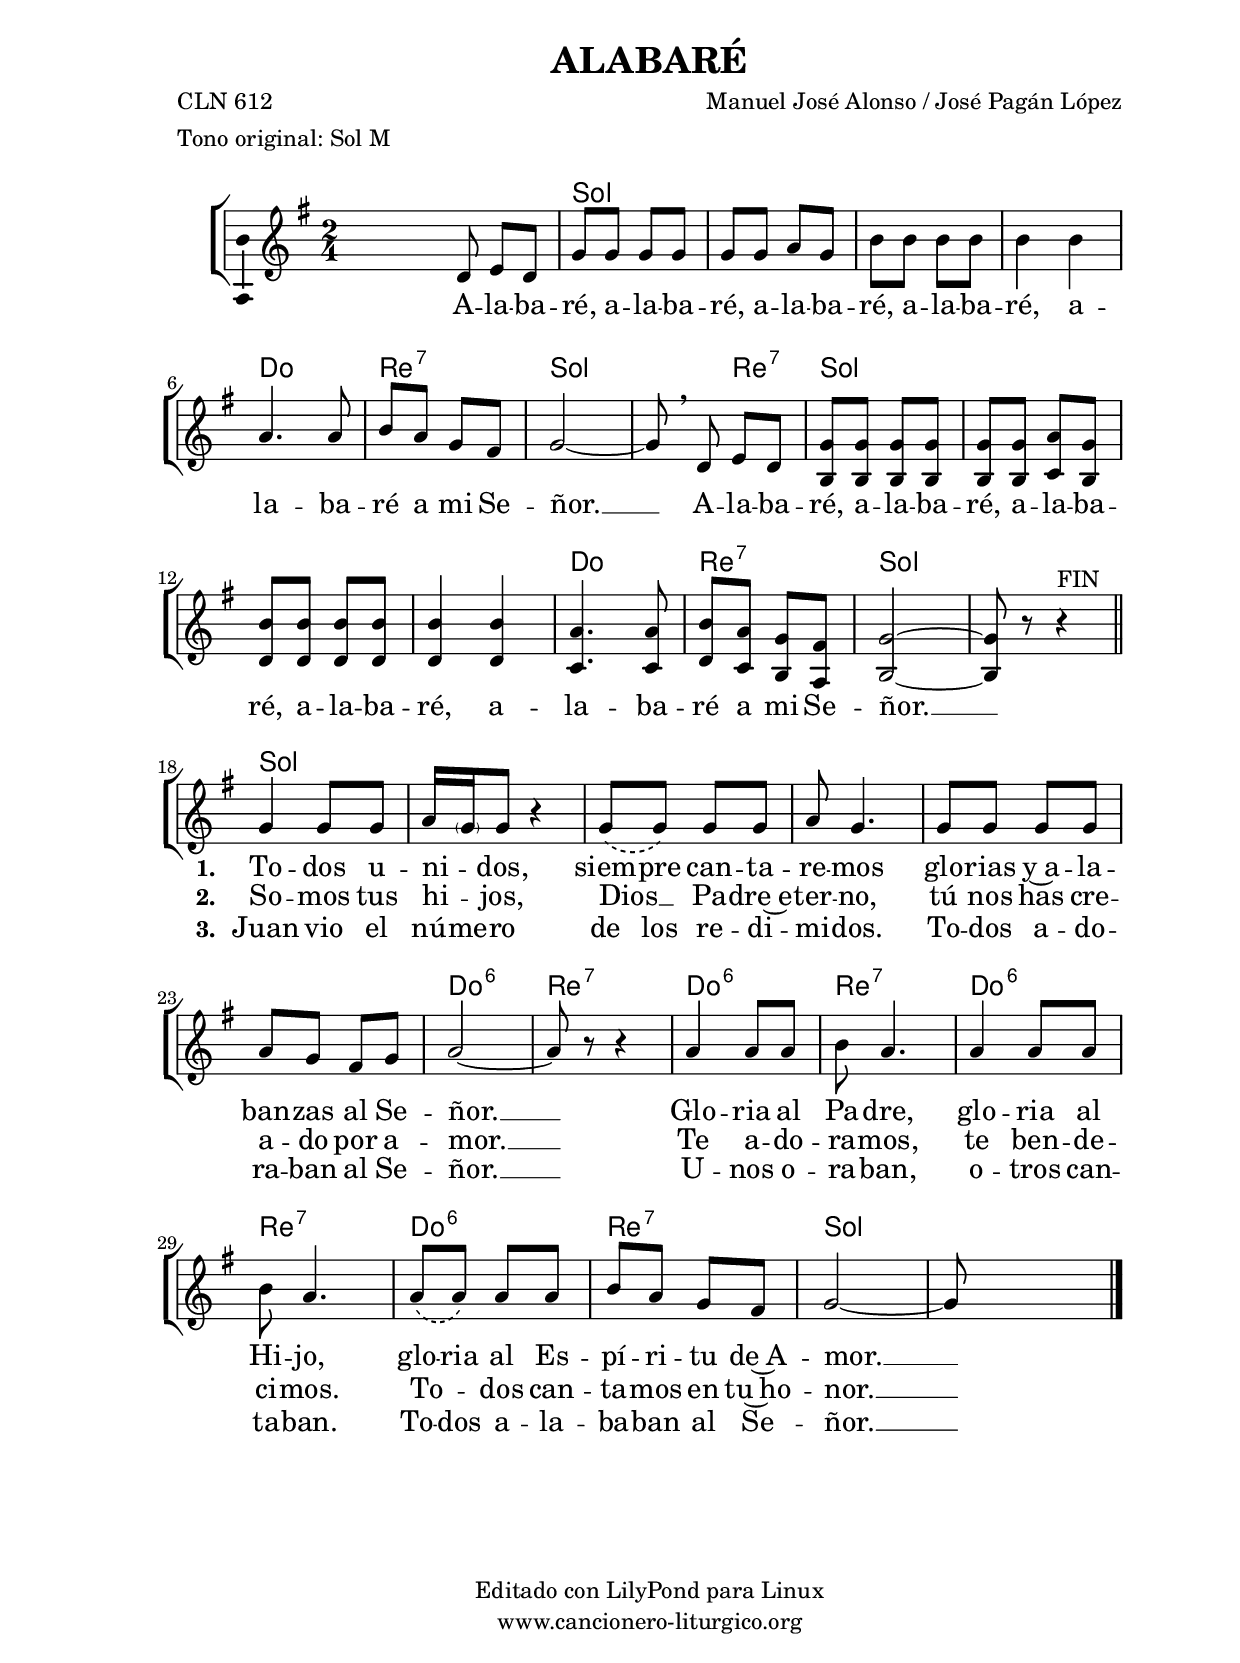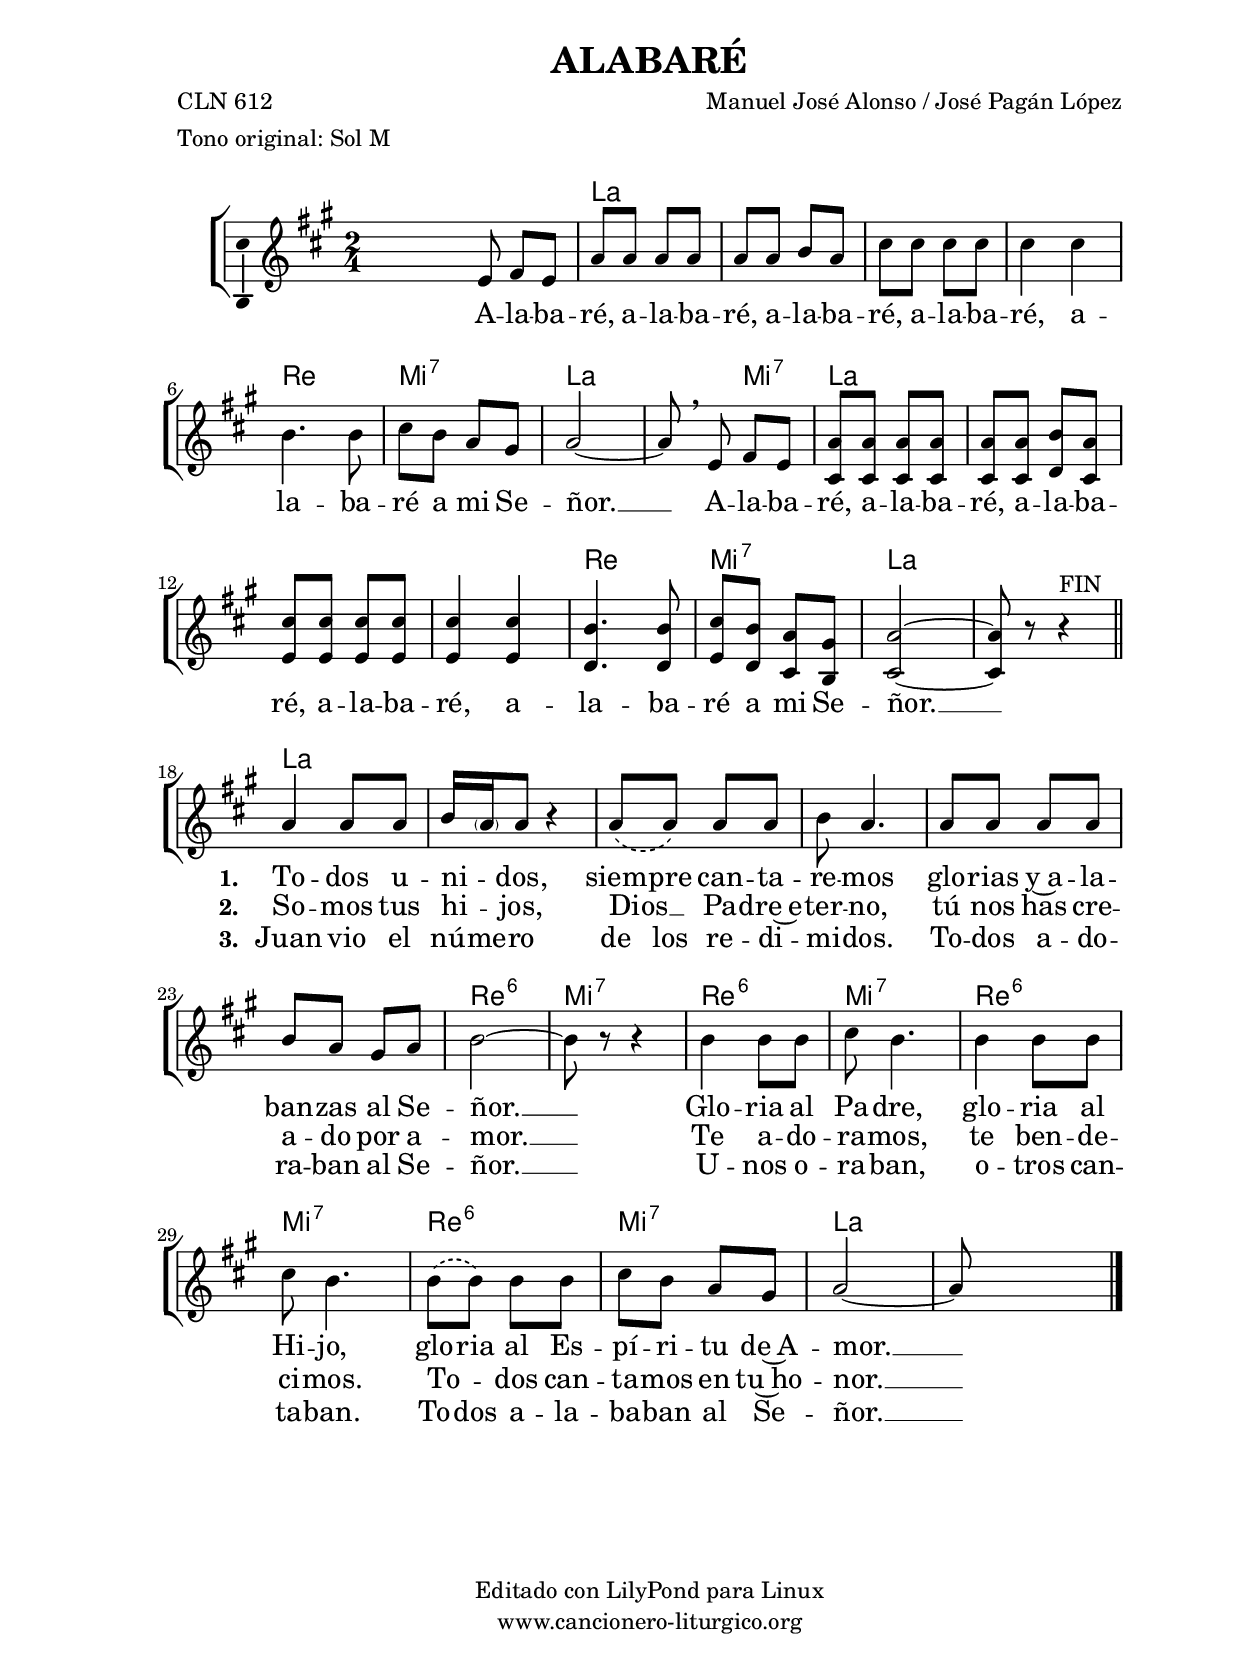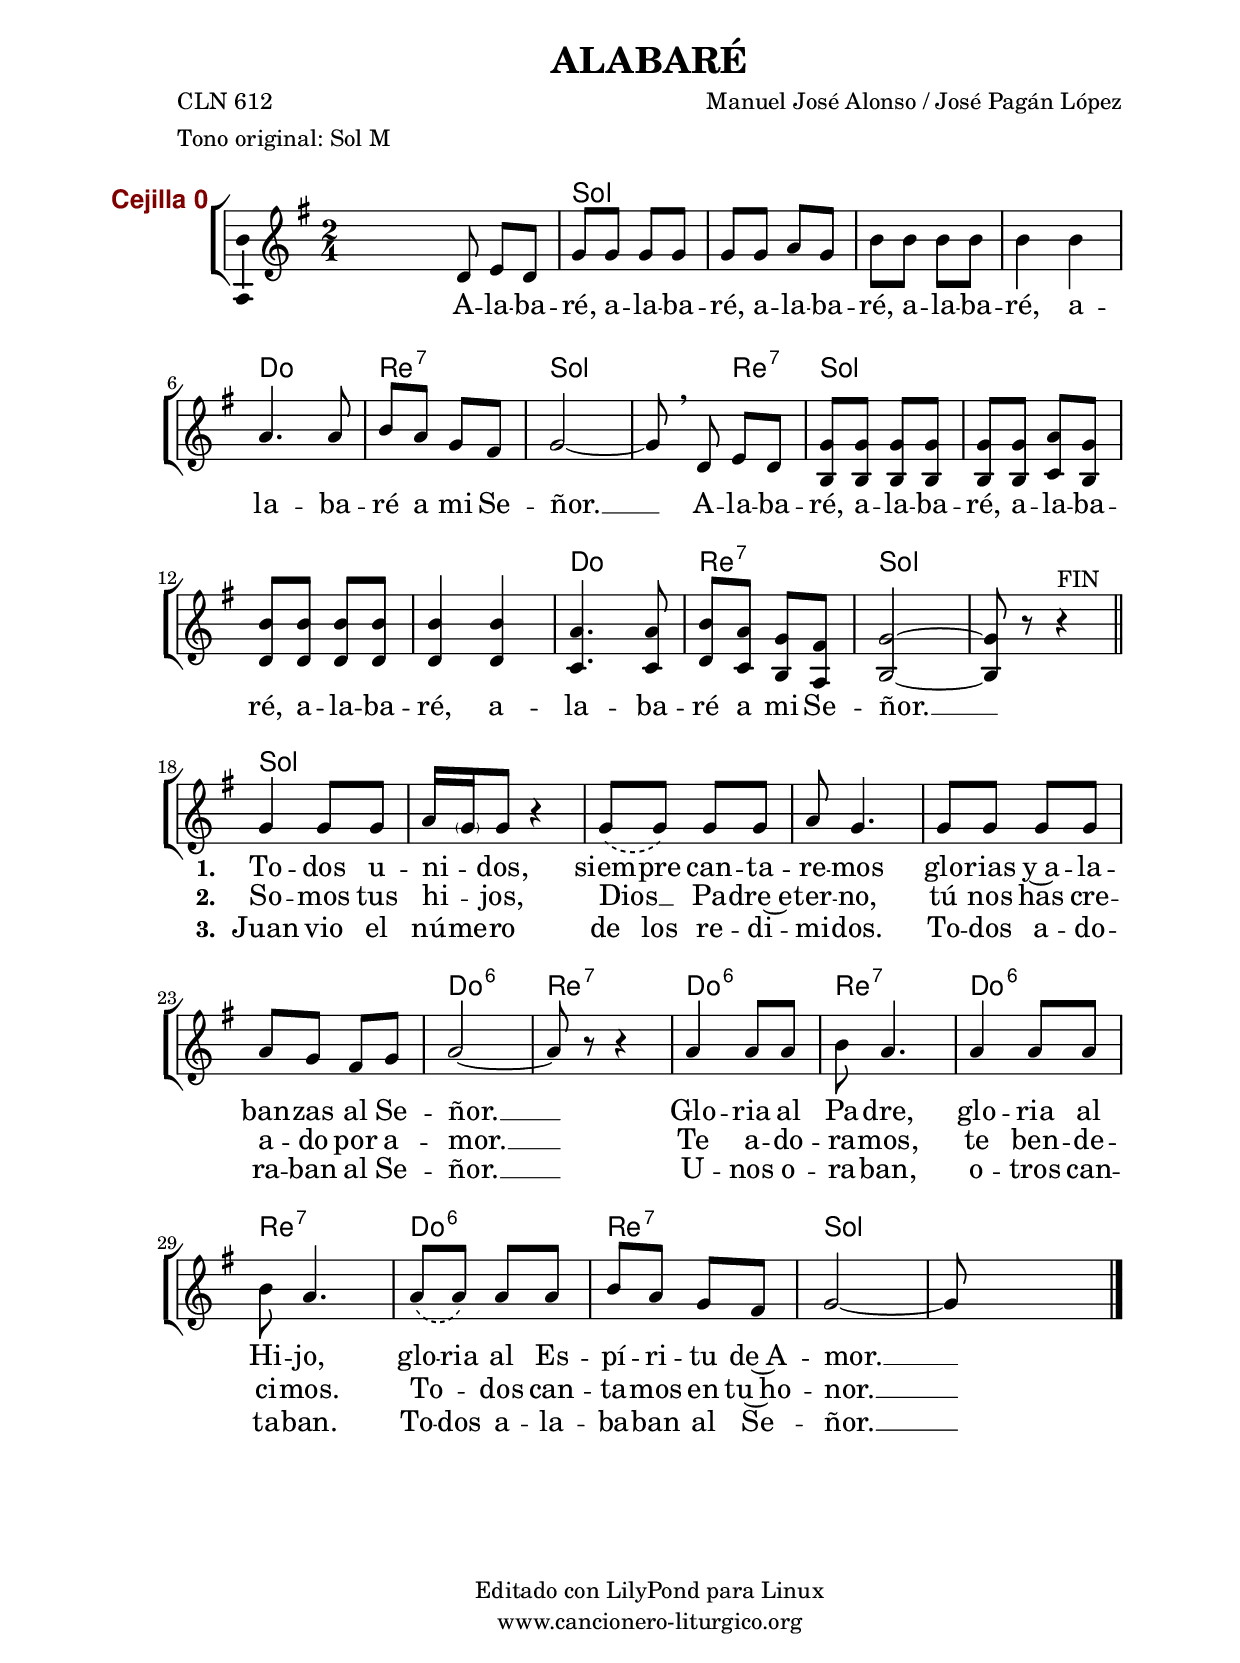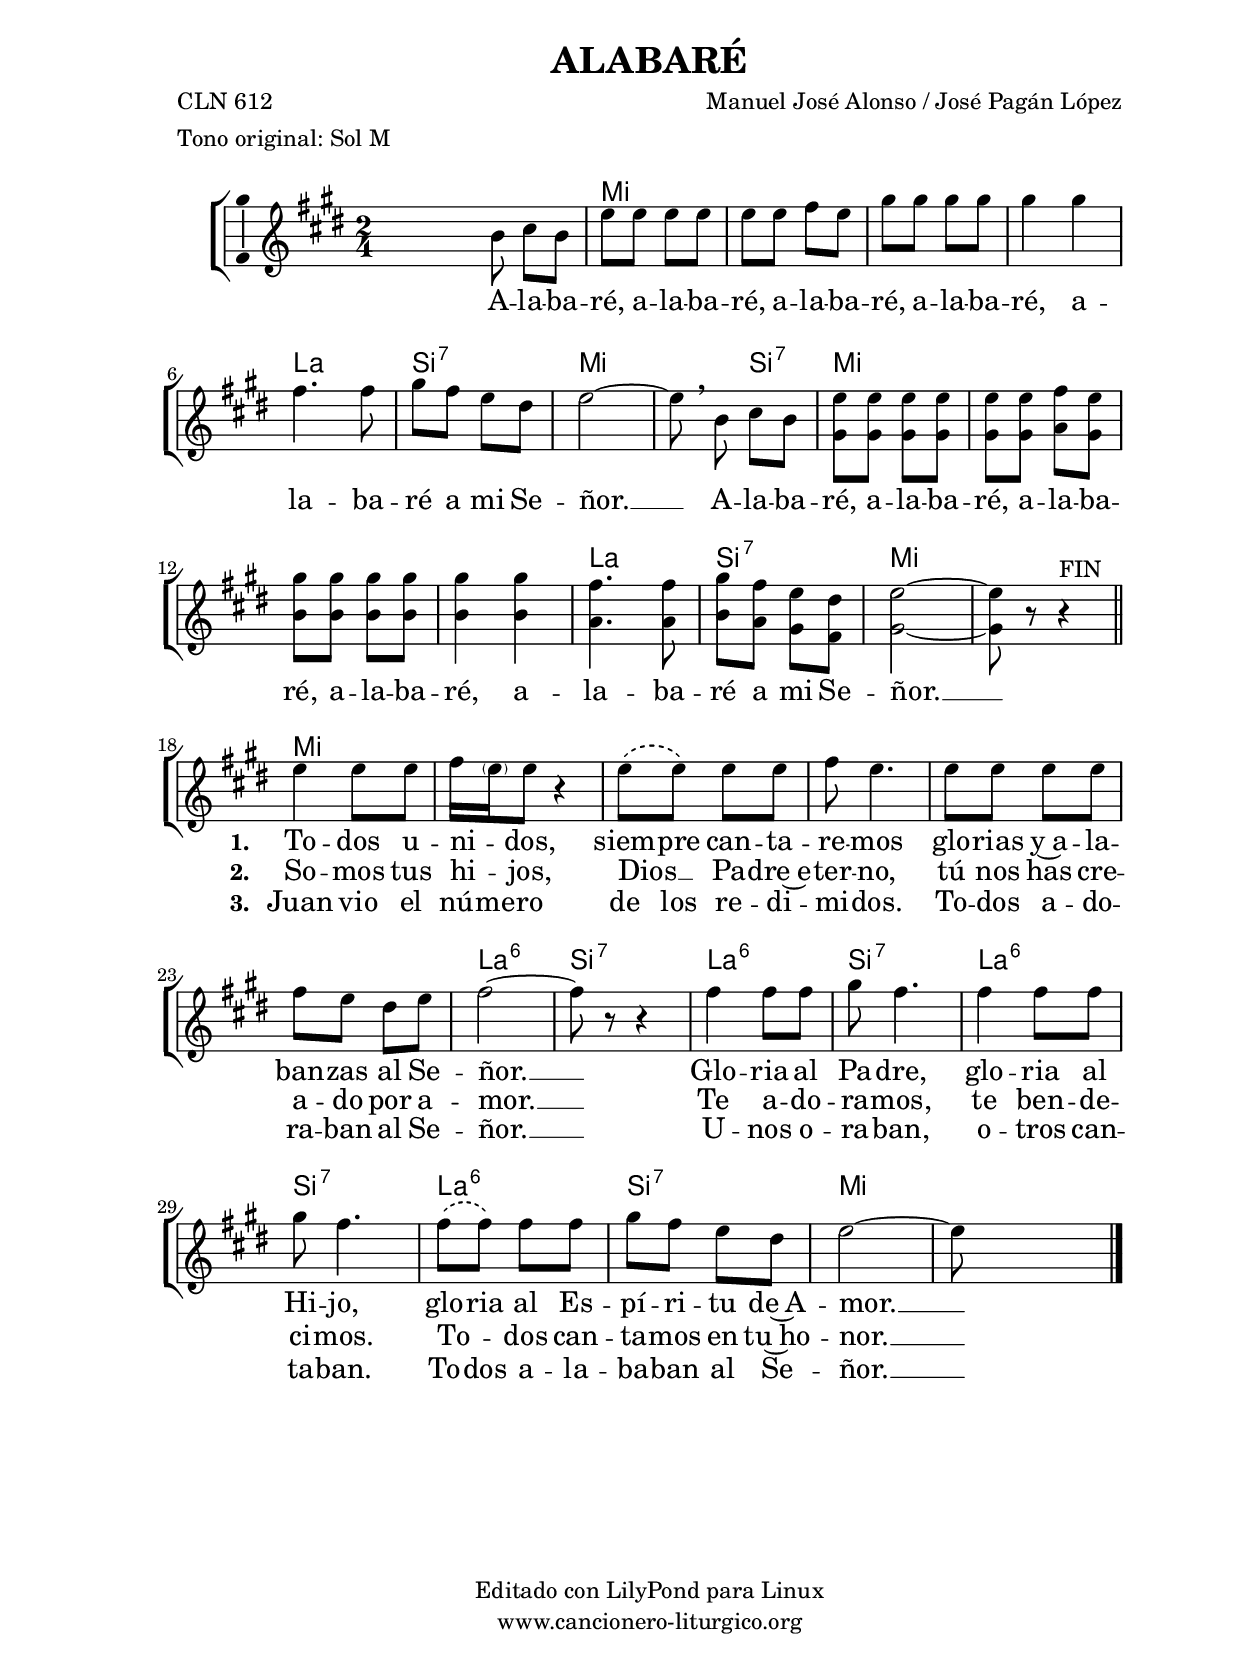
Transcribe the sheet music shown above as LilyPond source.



%versión de lilypond para la que se ha escrito esta partitura:
\version "2.16.0"

	%Tamaño papel
	#(set-default-paper-size "a4")
	%Tamaño partitura
	#(set-global-staff-size 20)
	%No responde al pulsar sobre una nota
	#(ly:set-option 'point-and-click #f)


%parámetros del encabezamiento:
\header {
	title = "ALABARÉ"
	subtitle = ""
	composer = "Manuel José Alonso / José Pagán López"
	poet = "CLN 612"
	meter = "Tono original: Sol M"
	arranger = ""
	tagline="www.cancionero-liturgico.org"
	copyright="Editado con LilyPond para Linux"
	tiempo = ""
	usos = "Entrada"
	letra = ""
	}

%parámetros asociados al papel:
\paper  {
	oddHeaderMarkup = \markup {\fill-line { \on-the-fly #not-first-page \fromproperty #'header:title \on-the-fly #not-first-page \fromproperty #'header:composer }}
	evenHeaderMarkup = \markup {\fill-line { \fromproperty #'header:composer \fromproperty #'header:title }}
	#(set-paper-size "a4")
	print-page-number = ##f
	first-page-number = 1
	print-first-page-number = ##f
%	head-separation = 3.0 \cm
	top-margin = 2.0 \cm
	bottom-margin = 0.5\cm
%%%	bottom-margin = -2.0\cm
	left-margin = 3.0 \cm
	line-width = 16.0 \cm 
	indent = 8\mm
	interscoreline = 2.\mm
	between-system-space = 15\mm
%	para que las partituras no llenen la hoja:
	ragged-bottom = ##t
%	idem para la última hoja:
	ragged-last-bottom = ##f
%	para que las partituras llenen el ancho del papel:
	ragged-last = ##f
	after-title-space = 2.5 \cm
%page-count=1
system-count=6

	%Flexible Vertical Spacing
%	markup-markup-spacing =
%	#'((basic-distance . 15) (minimum-distance . 15) (padding . 3))
	markup-system-spacing =
	#'((basic-distance . 15) (minimum-distance . 15) (padding . 3))
	system-system-spacing =
	#'((basic-distance . 15) (minimum-distance . 15) (padding . 3))
	score-system-spacing =
	#'((basic-distance . 15) (minimum-distance . 15) (padding . 5))
%	top-system-spacing = % header
%	#'((basic-distance . 8) (minimum-distance . 0) (padding . 0))
%	top-markup-spacing =
%	#'((basic-distance . 20) (minimum-distance . 20) (padding . 0))
	last-bottom-spacing = % footer
	#'((basic-distance . 5) (minimum-distance . 5) (padding . 0))
%	score-markup-spacing =
%	#'((basic-distance . 16) (minimum-distance . 13) (padding . 0))

	}


%parámetros que afectan a toda la partitura:
global =  {
	%clave de sol (G):
	\clef G
	%armadura:
	\transpose e g
	\key e \major
	\tempo 4=110
	\set Score.tempoHideNote = ##t
	}


acordes = {
	\italianChords
	\chordmode {
%%%	\transpose e g
{

%%%s2
%%%e2 e cis:m cis:m fis:m b:7 e e
%%%e2 e
%%%e2 e e e e e b:7 b:7
%%%fis:m b:7 fis:m b:7 fis:m b:7 e

s2
g2 s s s c d:7 g s4 d:7 g2 s s s c d:7 g s

g2 s s s s s c:6 d:7 c:6 d:7 c:6 d:7 c:6 d:7 g s

}
}
}

melodia = 
%%%\transpose e g
{
	\relative c'{
	\time 2/4

\phrasingSlurDashed

%%%  s8. b16 cis8. b16
%%%	\repeat volta 2 {
%%%  e8. e16 e8. e16 |
%%%  % 2
%%%  e8. e16 fis8. e16 gis8. gis16 gis8. gis16 |
%%%  % 3
%%%  gis4 gis fis4. fis8 |
%%%  % 4
%%%  gis8. fis16 e8. dis16
%%%	}
%%%	\alternative{
%%%	{e2~e8. b16 cis8. b16}
%%%	{e2~ e2}
%%%	}
%%%	\bar "||"
%%%	\break
%%%
%%%  % 9
%%%  e4 e8. e16 |
%%%  % 10
%%%  cis8. b16 r8 b8 e4 e8. e16 |
%%%  % 11
%%%  cis8. b16 r4 e8. e16 e8. e16 |
%%%  % 12
%%%  fis8. e16 dis8. e16 fis2~ fis2 fis4 fis4 |
%%%  % 14
%%%  dis8. b16 r4 fis'4 fis4 |
%%%  % 15
%%%  dis8. b16 r8 b8 fis'4 fis8. fis16 |
%%%  % 16
%%%  gis8. fis16 e8. dis16 e2~ |
%%%  % 17
%%%	e16 r8
%%%


s8 d8 e d
g8 g g g
g8 g a g
b8 b b b
b4 b
a4. a8
b8 a g fis
g2~
g8 \noBeam \breathe d8 e d
<<
{
g8 g g g
g8 g a g
b8 b b b
b4 b
a4. a8
b8 a g fis
g2~
g8
}
{
b,8 b b b
b8 b c b
d8 d d d
d4 d
c4. c8
d8 c b a
b2~
b8
}
>>
r8 r4^"FIN"

\bar "||"
\break

g'4 g8 g
a16 \parenthesize g g8 r4
g8 \(g\) g g
a8 g4.
g8 g g g
a8 g fis g
a2~
a8 r8 r4
a4 a8 a
b8 a4.
a4 a8 a
b8 a4.
a8 \(a\) a a
b8 a g fis
g2~
g8 s8 s4

\bar "|."
	}
	}


texto = \lyricmode {
%%%   A -- la -- ba-
%%%   -ré, a -- la -- ba -- ré,
%%%   a -- la -- ba -- ré, a -- la -- ba -- ré.
%%%   A -- la -- ba -- ré a mi Se-
%%%   -ñor. __ 
%%%   A -- la -- ba-
%%%   -ñor. __

A -- la -- ba -- ré, a -- la -- ba -- ré,
a -- la -- ba -- ré, a -- la -- ba -- ré,
a -- la -- ba -- ré a mi Se -- ñor. __ 

A -- la -- ba -- ré, a -- la -- ba -- ré,
a -- la -- ba -- ré, a -- la -- ba -- ré,
a -- la -- ba -- ré a mi Se -- ñor. __ 

\set stanza =#"1. " To -- dos u -- ni -- _ dos, siem -- pre can -- ta -- re -- mos
glo -- rias y~a -- la -- ban -- zas al Se -- ñor. __
Glo -- ria al Pa -- dre, glo -- ria al Hi -- jo,
glo -- ria al Es -- pí -- ri -- tu de~A -- mor. __

	}

textob = \lyricmode {
\skip1 \skip1 \skip1 \skip1 \skip1 \skip1
\skip1 \skip1 \skip1 \skip1 \skip1 \skip1
\skip1 \skip1 \skip1 \skip1 \skip1 \skip1
\skip1 \skip1 \skip1 \skip1 \skip1 \skip1
\skip1 \skip1 \skip1 \skip1 \skip1 \skip1
\skip1 \skip1 \skip1 \skip1 \skip1 \skip1
\skip1 \skip1 \skip1 \skip1 \skip1 \skip1
\skip1 \skip1 \skip1 \skip1 \skip1 \skip1

\set stanza =#"2. " So -- mos tus hi -- _ jos, Dios __ _ Pa -- dre~e -- ter -- no,
tú nos has cre -- a -- do por a -- mor. __
Te a -- do -- ra -- mos, te ben -- de -- ci -- mos.
To -- _ dos can -- ta -- mos en tu~ho -- nor. __

	}

textoc = \lyricmode {
\skip1 \skip1 \skip1 \skip1 \skip1 \skip1
\skip1 \skip1 \skip1 \skip1 \skip1 \skip1
\skip1 \skip1 \skip1 \skip1 \skip1 \skip1
\skip1 \skip1 \skip1 \skip1 \skip1 \skip1
\skip1 \skip1 \skip1 \skip1 \skip1 \skip1
\skip1 \skip1 \skip1 \skip1 \skip1 \skip1
\skip1 \skip1 \skip1 \skip1 \skip1 \skip1
\skip1 \skip1 \skip1 \skip1 \skip1 \skip1

\set stanza =#"3. " Juan vio el nú -- me -- ro de los re -- di -- mi -- dos.
To -- dos a -- do -- ra -- ban al Se -- ñor. __
U -- nos o -- ra -- ban, o -- tros can -- ta -- ban.
To -- dos a -- la -- ba -- ban al Se -- ñor. __

	}


acordesStaff = \context ChordNames = acordesStaff <<
	\set chordChanges = ##t
	\acordes
	>>


%%%%%%%%%%%%%%%%%%%%%%%%%%%%%%%%%%% CEJILLA %%%%%%%%%%%%%%%%%%%%%%%%%%%%%%%%%%%
acordescejilla = {
%%%	\override ChordNames.ChordName #'font-size = #-1
%%%	\override ChordNames.ChordName #'font-series = #'bold
	\transpose c c {
		\acordes
		}
	}

acordescejillaStaff = \context ChordNames = acordescejillaStaff <<
	\set Staff.instrumentName = \markup \with-color #darkred \larger \bold \sans "Cejilla 0"
	\set chordChanges = ##t
	\acordescejilla
	>>
%%%%%%%%%%%%%%%%%%%%%%%%%%%%%%%%%%% CEJILLA %%%%%%%%%%%%%%%%%%%%%%%%%%%%%%%%%%%


vozStaff = \context Voice = vozStaff
\with {\consists "Ambitus_engraver"}
<<
%	\set Staff.instrumentName = ""
%	\set Staff.shortInstrumentName = ""
%	\set Staff.midiInstrument = #"clarinet"
%	\set Staff.midiInstrument = #"cello"
%	\set Staff.midiInstrument = #"flute"
	\set Staff.midiInstrument = #"electric guitar (jazz)"
%	\set Staff.midiInstrument = #"english horn"
%	\set Staff.midiInstrument = #"violin"
%	\set Staff.midiInstrument = #"glockenspiel"
	\set Staff.midiMinimumVolume = #0.7
	\set Staff.midiMaximumVolume = #0.9
	\global
	\melodia
	>>

textoStaff = \context Lyrics = textoStaff <<
	\lyricsto vozStaff \texto
	>>

textobStaff = \context Lyrics = textobStaff <<
	\lyricsto vozStaff \textob
	>>

textocStaff = \context Lyrics = textocStaff <<
	\lyricsto vozStaff \textoc
	>>


\book {
	\score {
		\context ChoirStaff {
			\override StaffGroup.SystemStartBracket #'collapse-height = #1
			\override Score.SystemStartBar #'collapse-height = #1
			<<
			\acordesStaff
			\vozStaff
			\textoStaff
			\textobStaff
			\textocStaff
			>>
			}
		\layout {
	    		\context {
				\Lyrics
				\override LyricText #'font-size = #2
				}
	   		 \context {
				\Score
				\override StaffSymbol #'staff-space = #(magstep +3)
				}
			}
		}
	\score {
		\unfoldRepeats
		\context ChoirStaff {
			<<
			\acordesStaff
			\vozStaff
			>>
			}
		\midi {
	  		\context {
	  			\Score
				tempoWholesPerMinute = #(ly:make-moment 70 4)
				}
			}
		}
	}


%Partitura para guitarra
#(define output-suffix "G")
\book {
	\score {
		\context ChoirStaff {
			\override StaffGroup.SystemStartBracket #'collapse-height = #1
			\override Score.SystemStartBar #'collapse-height = #1
			<<
			\acordescejillaStaff
			\vozStaff
			\textoStaff
			\textobStaff
			\textocStaff
			>>
			}
		\layout {
%%%%%%%%%%%%%%%%%%%%%%%%%%%%%%%%%%% CEJILLA %%%%%%%%%%%%%%%%%%%%%%%%%%%%%%%%%%%
			\context {
				\ChordNames \consists Instrument_name_engraver
				}
%%%%%%%%%%%%%%%%%%%%%%%%%%%%%%%%%%% CEJILLA %%%%%%%%%%%%%%%%%%%%%%%%%%%%%%%%%%%
	    		\context {
				\Lyrics
				\override LyricText #'font-size = #2
				}
	   		 \context {
				\Score
				\override StaffSymbol #'staff-space = #(magstep +3)
				}
			}
		}
	}


#(define output-suffix "C")
\book {
	\score {
		\context ChoirStaff {
			\override StaffGroup.SystemStartBracket #'collapse-height = #1
			\override Score.SystemStartBar #'collapse-height = #1
\transpose c d
			<<
			\acordesStaff
			\vozStaff
			\textoStaff
			\textobStaff
			\textocStaff
			>>
			}
		\layout {
	    		\context {
				\Lyrics
				\override LyricText #'font-size = #2
				}
	   		 \context {
				\Score
				\override StaffSymbol #'staff-space = #(magstep +3)
				}
			}
		}
	}


#(define output-suffix "S")
\book {
	\score {
		\context ChoirStaff {
			\override StaffGroup.SystemStartBracket #'collapse-height = #1
			\override Score.SystemStartBar #'collapse-height = #1
\transpose c a
			<<
			\acordesStaff
			\vozStaff
			\textoStaff
			\textobStaff
			\textocStaff
			>>
			}
		\layout {
	    		\context {
				\Lyrics
				\override LyricText #'font-size = #2
				}
	   		 \context {
				\Score
				\override StaffSymbol #'staff-space = #(magstep +3)
				}
			}
		}
	}



